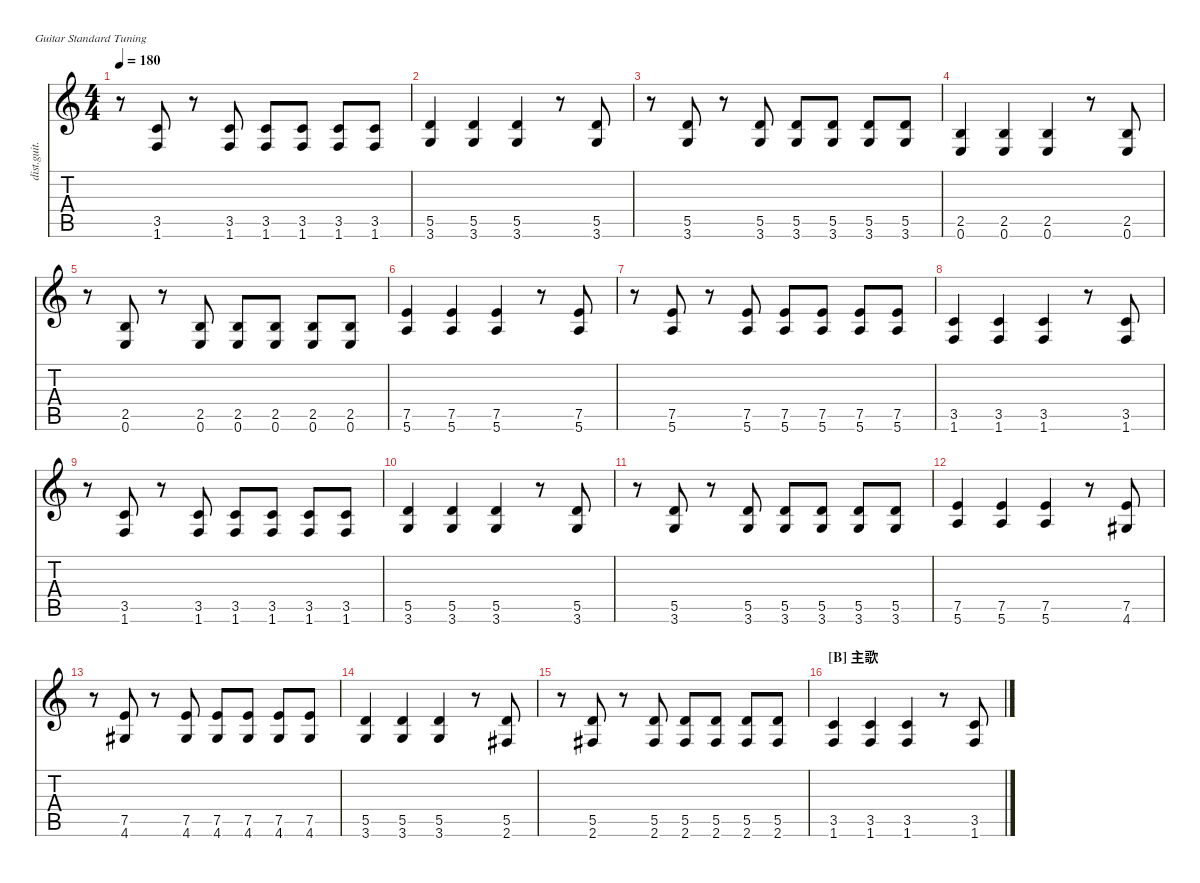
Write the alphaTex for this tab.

\defaultSystemsLayout 4
\hideDynamics
\bracketExtendMode nobrackets
\otherSystemsTrackNameOrientation horizontal
\track ("Rhythm" "dist.guit.") {instrument distortionguitar}
\staff {score tabs}
\tuning (E4 B3 G3 D3 A2 E2)
\ts (4 4)
\tempo 180
\clef g2
\ks c
r.8{dy mf} (3.5 1.6).8 r.8 (3.5 1.6).8 (3.5 1.6).8 (3.5 1.6).8 (1.6 3.5).8 (3.5 1.6).8 |
(5.5 3.6).4 (5.5 3.6).4 (5.5 3.6).4 r.8 (5.5 3.6).8 |
r.8 (5.5 3.6).8 r.8 (5.5 3.6).8 (5.5 3.6).8 (3.6 5.5).8 (5.5 3.6).8 (3.6 5.5).8 |
(2.5 0.6).4 (0.6 2.5).4 (2.5 0.6).4 r.8 (2.5 0.6).8 |
r.8 (2.5 0.6).8 r.8 (2.5 0.6).8 (2.5 0.6).8 (2.5 0.6).8 (2.5 0.6).8 (2.5 0.6).8 |
(7.5 5.6).4 (7.5 5.6).4 (7.5 5.6).4 r.8 (7.5 5.6).8 |
r.8 (7.5 5.6).8 r.8 (7.5 5.6).8 (7.5 5.6).8 (7.5 5.6).8 (7.5 5.6).8 (7.5 5.6).8 |
(3.5 1.6).4 (3.5 1.6).4 (3.5 1.6).4 r.8 (3.5 1.6).8 |
r.8 (3.5 1.6).8 r.8 (3.5 1.6).8 (3.5 1.6).8 (3.5 1.6).8 (1.6 3.5).8 (3.5 1.6).8 |
(5.5 3.6).4 (5.5 3.6).4 (5.5 3.6).4 r.8 (5.5 3.6).8 |
r.8 (5.5 3.6).8 r.8 (5.5 3.6).8 (5.5 3.6).8 (3.6 5.5).8 (5.5 3.6).8 (3.6 5.5).8 |
(7.5 5.6).4 (7.5 5.6).4 (7.5 5.6).4 r.8 (7.5 4.6).8 |
r.8 (7.5 4.6).8 r.8 (7.5 4.6).8 (7.5 4.6).8 (7.5 4.6).8 (7.5 4.6).8 (7.5 4.6).8 |
(5.5 3.6).4 (5.5 3.6).4 (5.5 3.6).4 r.8 (5.5 2.6).8 |
r.8 (5.5 2.6).8 r.8 (5.5 2.6).8 (5.5 2.6).8 (5.5 2.6).8 (5.5 2.6).8 (5.5 2.6).8 |
\section ("B" "主歌")
(3.5 1.6).4 (3.5 1.6).4 (3.5 1.6).4 r.8 (3.5 1.6).8
